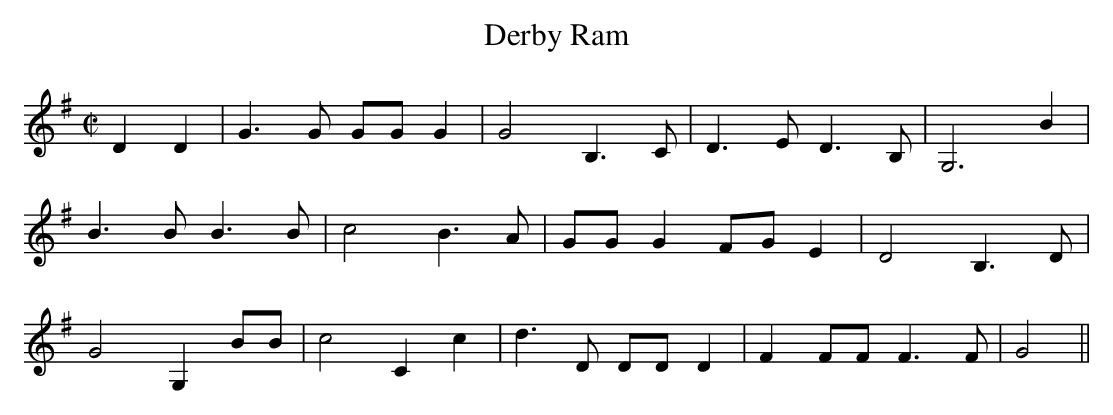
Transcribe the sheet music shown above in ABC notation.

X:1
T:Derby Ram
M:C|
L:1/8
K:G
D2D2|\
G3G GGG2|G4 B,3C|D3E  D3B,|G,6 B2|
B3B B3B |c4 B3A |GGG2 FGE2|D4 B,3D|
G4 G,2BB|c4 C2c2|d3D  DDD2|F2FF F3F|G4||
